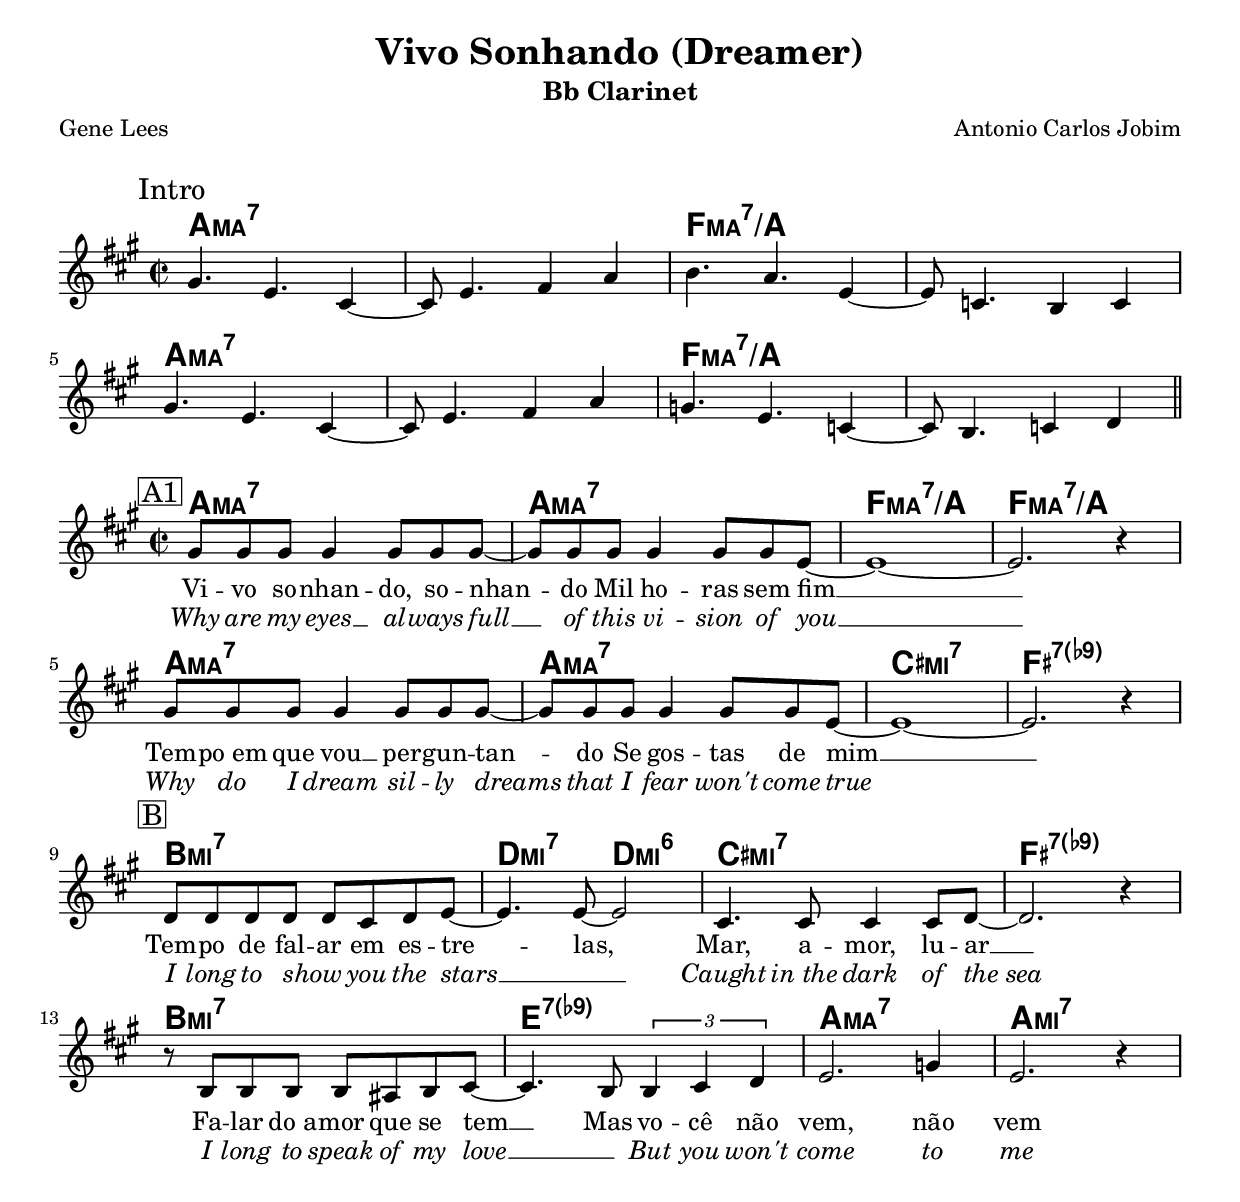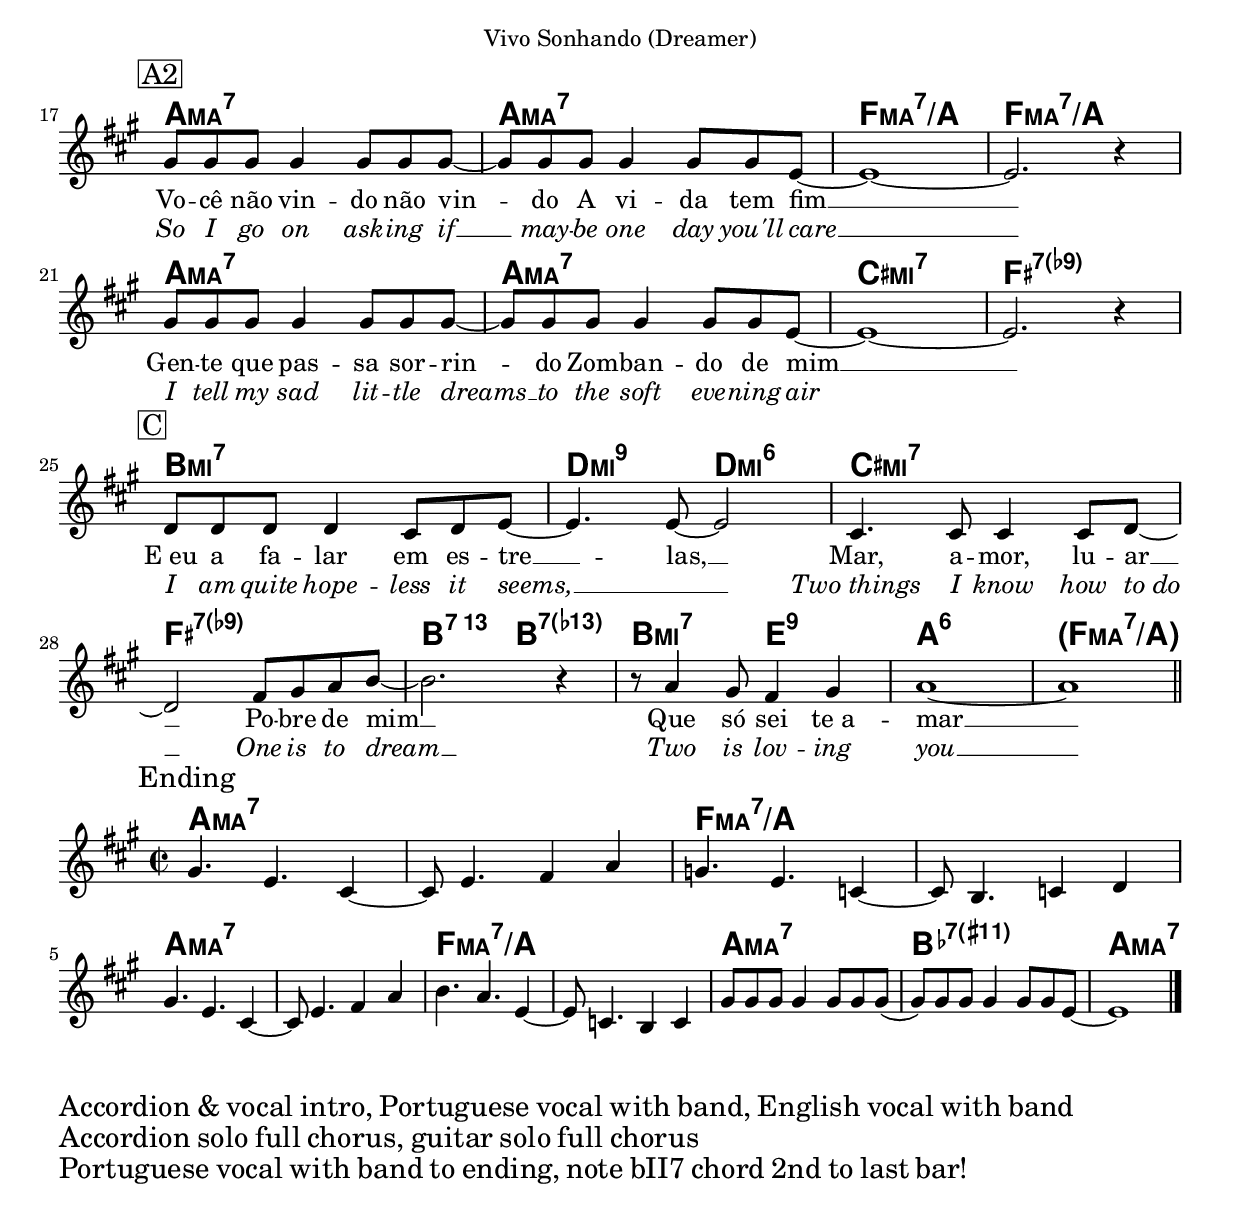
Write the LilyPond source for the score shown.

\version "2.24.0"

\include "english.ly"

instrument = "Bb Clarinet"
whatKey = a
whatClef = "treble"

%% -*- Mode: LilyPond -*-

\include "lead-sheets.ily"

introChords = \chordmode {
  g1:maj7 g1:maj7 ef1:maj7/g ef1:maj7/g
  g1:maj7 g1:maj7 ef1:maj7/g ef1:maj7/g
}

introMelody = \relative g' {
  \time 2/2
  \key g \major
  \clef \whatClef
  \mark "Intro"

  fs4. d4. b4~ | b8 d4. e4 g4 |
  a4. g4. d4~ | d8 bf4. a4 bf4 |
  \break
  fs'4. d4. b4~ | b8 d4. e4 g4 |
  f4. d4. bf4~ | bf8 a4. bf4 c4 |

  \bar "||"
}

endingChords = \chordmode {
  g1:maj7 g1:maj7 ef1:maj7/g ef1:maj7/g
  g1:maj7 g1:maj7 ef1:maj7/g ef1:maj7/g
  g1:maj7 af1:7.11+ g1:maj7
}

endingMelody = \relative g' {
  \time 2/2
  \key g \major
  \clef \whatClef
  \mark "Ending"

  fs4. d4. b4~ | b8 d4. e4 g4 |
  f4. d4. bf4~ | bf8 a4. bf4 c4 |
  \break
  fs4. d4. b4~ | b8 d4. e4 g4 |
  a4. g4. d4~ | d8 bf4. a4 bf4 |
  fs'8 fs8 fs8 fs4 fs8 fs8 fs8( | fs8) fs8 fs8 fs4 fs8 fs8 d8~ | d1~

  \bar "|."
}

refrainLyricsAOneP = \lyricmode {
  Vi -- vo so -- nhan -- do, so -- nhan -- do Mil ho -- ras sem fim __
  Tem -- po_em que vou __ per -- gun -- tan -- do Se gos -- tas de mim __
}

refrainLyricsAOneE = \lyricmode {
  Why are my eyes __ al -- ways full __ of this vi -- sion of you __
  Why do I dream sil -- ly dreams that I fear won't come true
}

refrainLyricsATwoP = \lyricmode {
  Vo -- cê não vin -- do não vin -- do A vi -- da tem fim __
  Gen -- te que pas -- sa sor -- rin -- do Zom -- ban -- do de mim __
}

refrainLyricsATwoE = \lyricmode {
  So I go on ask -- ing if __ may -- be one day you'll care __
  I tell my sad lit -- tle dreams __ to the soft eve -- ning air
}

refrainLyricsBP = \lyricmode {
  Tem -- po de fal -- ar em es -- tre -- las, Mar, a -- mor, lu -- ar __
  Fa -- lar do_a -- mor que se tem __ Mas vo -- cê não vem, não vem
}

refrainLyricsBE = \lyricmode {
  I long to show _ you the stars __ _ Caught in_the dark of the_sea
  I long to speak of my love __ _ But you won't come to me
}

refrainLyricsCP = \lyricmode {
  E_eu a fa -- lar em es -- tre __ -- las, __ Mar, a -- mor, lu -- ar __
  Po -- bre de mim __ Que só sei te_a -- mar __
}

refrainLyricsCE = \lyricmode {
  I am quite hope -- less it seems, __ _ Two_things I know how to_do __
  One is to dream __ Two is lov -- ing you __
}

refrainChords = \chordmode {
  g1:maj7 g1:maj7 ef1:maj7/g ef1:maj7/g
  g1:maj7 g1:maj7 b1:m7 e1:7.9-
  a1:m7 c2:m7 c2:m6 b1:m7 e1:7.9-
  a1:m7 d1:7.9- g1:maj7 g1:m7
  g1:maj7 g1:maj7 ef1:maj7/g ef1:maj7/g
  g1:maj7 g1:maj7 b1:m7 e1:7.9-
  a1:m7 c2:m9 c2:m6 b1:m7 e1:7.9- a2:7.13 a2:7.13-
  a2:m7 d2:9 g1:6
  \set chordNameFunction = #begin-end-parenthesis-ignatzek-chord-names 
  ef1:maj7/g
  \unset chordNameFunction  
}

refrainMelody = \relative g' {
  \time 2/2
  \key g \major
  \clef \whatClef
  \set Score.currentBarNumber = #1

  \mark \markup { \box "A1" }

  fs8 fs8 fs fs4 fs8 fs8 fs8~ | fs8 fs8 fs8 fs4 fs8 fs8 d8~ | d1~ | d2. r4 |
  fs8 fs8 fs fs4 fs8 fs8 fs8~ | fs8 fs8 fs8 fs4 fs8 fs8 d8~ | d1~ | d2. r4 |
  \break
  \mark \markup { \box "B" }
  c8 c8 c8 c8 c8 b8 c8 d8~ | d4. d8~ d2 | b4. b8 b4 b8 c8~ | c2. r4 |
  r8 a8 a8 a8 a8 gs8 a8 b8~ | b4. a8 \tuplet 3/2 { a4 b4 c4 } | d2. f4 | d2. r4 |
  \break
  \pageBreak
  \mark \markup { \box "A2" }
  fs8 fs8 fs fs4 fs8 fs8 fs8~ | fs8 fs8 fs8 fs4 fs8 fs8 d8~ | d1~ | d2. r4 |
  fs8 fs8 fs fs4 fs8 fs8 fs8~ | fs8 fs8 fs8 fs4 fs8 fs8 d8~ | d1~ | d2. r4 |
  \break
  \mark \markup { \box "C" }
  c8 c8 c8 c4 b8 c8 d8~ | d4. d8~ d2 | b4. b8 b4 b8 c8~ | c2 e8 fs8 g8 a8~ |
  a2. r4 | r8 g4 fs8 e4 fs4 | g1~ | g1 |
    
  \bar "||"
}
  
\include "paper.ily"

\header {
  title = "Vivo Sonhando (Dreamer)"
  subtitle = \instrument
  poet = "Gene Lees"
  composer = "Antonio Carlos Jobim"
  %% copyright = "© 1963 Jobim Music Ltda."
}

\markup {
  % Leave a gap after the header
  \vspace #1
}

\score {
  <<
    { \context ChordNames 
      {
      \override ChordName.font-size = #+3
      \override ChordName.font-series = #'bold
      \set chordChanges = ##t
     \transpose g \whatKey {
	\introChords
	}
      }
      }
    \new Staff {
      \context Voice = "voiceMelody" { 
	\transpose g \whatKey {
	  \introMelody
	  }
	}
    }
  >>
  \layout { ragged-right = ##f }
}

emphasize = {
  \override Lyrics.LyricText.font-shape = #'italic
}

normal = {
  \revert Lyrics.LyricText.font-shape
}

\score {
  <<
    { \context ChordNames 
      {
      \override ChordName.font-size = #+3
      \override ChordName.font-series = #'bold
      \set chordChanges = ##f
     \transpose g \whatKey {
       \refrainChords
	}
      }
      }
    \new Staff {
      \context Voice = "voiceMelody" { 
	\noDoubleAccidentalMusic \transpose g \whatKey {
	  \refrainMelody
	  }
	}
    }
    \new Lyrics \lyricsto "voiceMelody"
    {
    <<
      { \refrainLyricsAOneP }
      \new Lyrics {
	\set associatedVoice = "voiceMelody"
	\emphasize \refrainLyricsAOneE }
    >>
    <<
      { \refrainLyricsBP }
      \new Lyrics {
	\set associatedVoice = "voiceMelody"
	\emphasize \refrainLyricsBE }
    >>
    <<
    { \refrainLyricsATwoP }
    \new Lyrics {
      \set associatedVoice = "voiceMelody"
      \emphasize \refrainLyricsATwoE }
    >>
    <<
      { \refrainLyricsCP }
      \new Lyrics {
	\set associatedVoice = "voiceMelody"
	\emphasize \refrainLyricsCE }
    >>
    }
  >>
  \layout { }
}

\score {
  <<
    { \context ChordNames 
      {
      \override ChordName.font-size = #+3
      \override ChordName.font-series = #'bold
      \set chordChanges = ##t
     \transpose g \whatKey {
	\endingChords
	}
      }
      }
    \new Staff {
      \context Voice = "voiceMelody" { 
	\transpose g \whatKey {
	  \endingMelody
	  }
	}
    }
  >>
  \layout { ragged-right = ##f }
}

performanceNotes =
\markup {
  \column {
    \line { \huge { Accordion & vocal intro, Portuguese vocal with band, English vocal with band } }
    \line { \huge { Accordion solo full chorus, guitar solo full chorus } }
    \line { \huge { Portuguese vocal with band to ending, note bII7 chord 2nd to last bar! } }
  }
}

\include "notes.ily"

